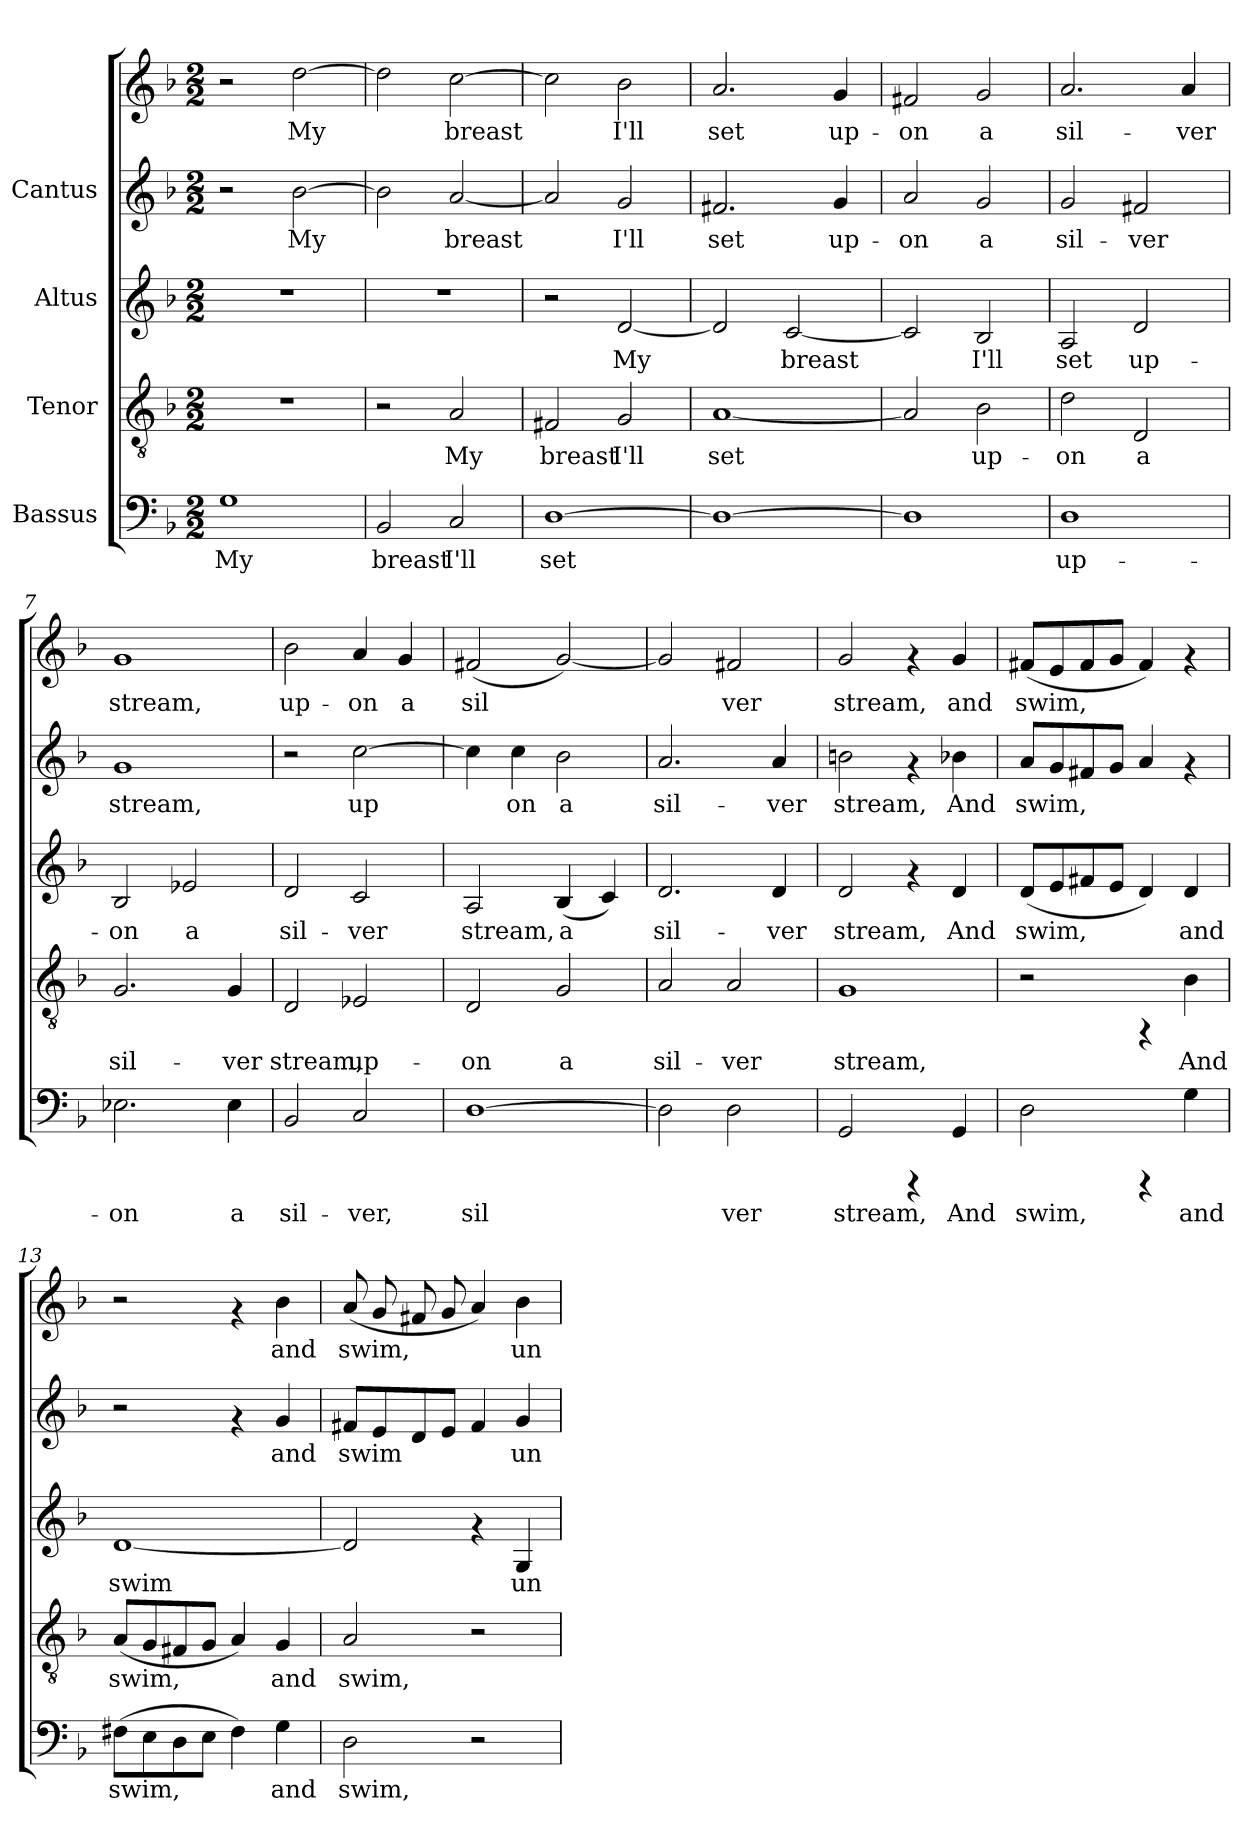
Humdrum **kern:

**kern	**text	**kern	**text	**kern	**text	**kern	**text	**kern	**text
*part4	*part4	*part3	*part3	*part2	*part2	*part1	*part1	*part1	*part1
*staff5	*staff5	*staff4	*staff4	*staff3	*staff3	*staff2	*staff2	*staff1	*staff1
*I"Bassus	*	*I"Tenor	*	*I"Altus	*	*I"Cantus	*	*	*
!!LO:PB:g=z
*stria5	*	*stria5	*	*stria5	*	*stria5	*	*stria5	*
*clefF4	*	*clefGv2	*	*clefG2	*	*clefG2	*	*clefG2	*
*k[b-]	*	*k[b-]	*	*k[b-]	*	*k[b-]	*	*k[b-]	*
*F:	*	*F:	*	*F:	*	*F:	*	*F:	*
*M2/2	*	*M2/2	*	*M2/2	*	*M2/2	*	*M2/2	*
*MM144	*	*MM144	*	*MM144	*	*MM144	*	*MM144	*
=1	=1	=1	=1	=1	=1	=1	=1	=1	=1
!	!LO:LY:b	!	!	!	!	!	!	!	!
1G	My	1r	.	1r	.	2r	.	2r	.
!	!	!	!	!	!	!	!LO:LY:b	!	!LO:LY:b
.	.	.	.	.	.	[>2b-\	My	[>2dd\	My
=2	=2	=2	=2	=2	=2	=2	=2	=2	=2
!	!LO:LY:b	!	!	!	!	!	!LO:LY:b	!	!LO:LY:b
2BB-/	breast	2r	.	1r	.	2b-\]	.	2dd\]	.
!	!LO:LY:b	!	!LO:LY:b	!	!	!	!LO:LY:b	!	!LO:LY:b
2C/	I'll	2A/	My	.	.	[<2a/	breast	[>2cc\	breast
=3	=3	=3	=3	=3	=3	=3	=3	=3	=3
!	!LO:LY:b	!	!LO:LY:b	!	!	!	!LO:LY:b	!	!LO:LY:b
[>1D	set	2F#X/	breast	2r	.	2a/]	.	2cc\]	.
!	!	!	!LO:LY:b	!	!LO:LY:b	!	!LO:LY:b	!	!LO:LY:b
.	.	2G/	I'll	[<2d/	My	2g/	I'll	2b-\	I'll
=4	=4	=4	=4	=4	=4	=4	=4	=4	=4
!	!	!	!LO:LY:b	!	!LO:LY:b	!	!LO:LY:b	!	!LO:LY:b
1D_>	.	[<1A	set	2d/]	.	2.f#X/	-set	2.a/	set
!	!	!	!	!	!LO:LY:b	!	!	!	!
.	.	.	.	[<2c/	breast	.	.	.	.
!	!	!	!	!	!	!	!LO:LY:b	!	!LO:LY:b
.	.	.	.	.	.	4g/	up-	4g/	up-
=5	=5	=5	=5	=5	=5	=5	=5	=5	=5
!	!	!	!LO:LY:b	!	!LO:LY:b	!	!LO:LY:b	!	!LO:LY:b
1D]	.	2A/]	.	2c/]	.	2a/	on	2f#X/	-on
!	!	!	!LO:LY:b	!	!LO:LY:b	!	!LO:LY:b	!	!LO:LY:b
.	.	2B-\	up-	2B-/	I'll	2g/	a	2g/	a
=6	=6	=6	=6	=6	=6	=6	=6	=6	=6
!	!LO:LY:b	!	!LO:LY:b	!	!LO:LY:b	!	!LO:LY:b	!	!LO:LY:b
1D	up-	2d\	-on	2A/	set	2g/	sil-	2.a/	sil-
!	!	!	!LO:LY:b	!	!LO:LY:b	!	!LO:LY:b	!	!
.	.	2D/	a	2d/	up-	2f#X/	-ver	.	.
!	!	!	!	!	!	!	!	!	!LO:LY:b
.	.	.	.	.	.	.	.	4a/	-ver
=7	=7	=7	=7	=7	=7	=7	=7	=7	=7
!	!LO:LY:b	!	!LO:LY:b	!	!LO:LY:b	!	!LO:LY:b	!	!LO:LY:b
2.E-X\	-on	2.G/	sil-	2B-/	-on	1g	stream,	1g	stream,
!	!	!	!	!	!LO:LY:b	!	!	!	!
.	.	.	.	2e-X/	a	.	.	.	.
!	!LO:LY:b	!	!LO:LY:b	!	!	!	!	!	!
4E-\	a	4G/	-ver	.	.	.	.	.	.
!!LO:LB:g=z
=8	=8	=8	=8	=8	=8	=8	=8	=8	=8
!	!LO:LY:b	!	!LO:LY:b	!	!LO:LY:b	!	!	!	!LO:LY:b
2BB-/	sil-	2D/	stream,	2d/	sil-	2r	.	2b-\	up-
!	!LO:LY:b	!	!LO:LY:b	!	!LO:LY:b	!	!LO:LY:b	!	!LO:LY:b
2C/	-ver,	2E-X/	up-	2c/	-ver	[>2cc\	up-	4a/	-on
!	!	!	!	!	!	!	!	!	!LO:LY:b
.	.	.	.	.	.	.	.	4g/	a
=9	=9	=9	=9	=9	=9	=9	=9	=9	=9
!	!LO:LY:b	!	!LO:LY:b	!	!LO:LY:b	!	!LO:LY:b	!	!LO:LY:b
[>1D	sil-	2D/	-on	2A/	stream,	4cc\]	-	(<2f#X/	-sil-
!	!	!	!	!	!	!	!LO:LY:b	!	!
.	.	.	.	.	.	4cc\	on	.	.
!	!	!	!LO:LY:b	!	!LO:LY:b	!	!LO:LY:b	!	!LO:LY:b
.	.	2G/	a	(<4B-/	a	2b-\	a	[<2g/)	--
!	!	!	!	!	!LO:LY:b	!	!	!	!
.	.	.	.	4c/)	.	.	.	.	.
=10	=10	=10	=10	=10	=10	=10	=10	=10	=10
!	!LO:LY:b	!	!LO:LY:b	!	!LO:LY:b	!	!LO:LY:b	!	!LO:LY:b
2D\]	-	2A/	sil-	2.d/	sil-	2.a/	sil-	2g/]	.
!	!LO:LY:b	!	!LO:LY:b	!	!	!	!	!	!LO:LY:b
2D\	ver	2A/	-ver	.	.	.	.	2f#X/	ver
!	!	!	!	!	!LO:LY:b	!	!LO:LY:b	!	!
.	.	.	.	4d/	-ver	4a/	-ver	.	.
=11	=11	=11	=11	=11	=11	=11	=11	=11	=11
!	!LO:LY:b	!	!LO:LY:b	!	!LO:LY:b	!	!LO:LY:b	!	!LO:LY:b
2GG/	stream,	1G	stream,	2d/	stream,	2bn\	stream,	2g/	stream,
4rCCC	.	.	.	4rf	.	4rf	.	4rf	.
!	!LO:LY:b	!	!	!	!LO:LY:b	!	!LO:LY:b	!	!LO:LY:b
4GG/	And	.	.	4d/	And	4b-X\	And	4g/	and
=12	=12	=12	=12	=12	=12	=12	=12	=12	=12
!	!LO:LY:b	!	!	!	!LO:LY:b	!	!LO:LY:b	!	!LO:LY:b
2D\	swim,	2r	.	(<8d/L	swim,	8a/L	swim,	(<8f#X/L	swim,
!	!	!	!	!	!LO:LY:b	!	!LO:LY:b	!	!LO:LY:b
.	.	.	.	8e/	.	8g/	.	8e/	.
!	!	!	!	!	!LO:LY:b	!	!LO:LY:b	!	!LO:LY:b
.	.	.	.	8f#X/	.	8f#X/	.	8f#/	.
!	!	!	!	!	!LO:LY:b	!	!LO:LY:b	!	!LO:LY:b
.	.	.	.	8e/J	.	8g/J	.	8g/J	.
!	!	!	!	!	!LO:LY:b	!	!LO:LY:b	!	!LO:LY:b
4rCCC	.	4rFF	.	4d/)	.	4a/	.	4f#/)	.
!	!LO:LY:b	!	!LO:LY:b	!	!LO:LY:b	!	!	!	!
4G\	and	4B-\	And	4d/	and	4rf	.	4rf	.
!!LO:PB:g=z
=13	=13	=13	=13	=13	=13	=13	=13	=13	=13
!	!LO:LY:b	!	!LO:LY:b	!	!LO:LY:b	!	!	!	!
(>8F#X\L	swim,	(<8A/L	swim,	[<1d	swim	2r	.	2r	.
!	!LO:LY:b	!	!LO:LY:b	!	!	!	!	!	!
8E\	.	8G/	.	.	.	.	.	.	.
!	!LO:LY:b	!	!LO:LY:b	!	!	!	!	!	!
8D\	.	8F#X/	.	.	.	.	.	.	.
!	!LO:LY:b	!	!LO:LY:b	!	!	!	!	!	!
8E\J	.	8G/J	.	.	.	.	.	.	.
!	!LO:LY:b	!	!LO:LY:b	!	!	!	!	!	!
4F#\)	.	4A/)	.	.	.	4rf	.	4rf	.
!	!LO:LY:b	!	!LO:LY:b	!	!	!	!LO:LY:b	!	!LO:LY:b
4G\	and	4G/	and	.	.	4g/	and	4b-\	and
=14	=14	=14	=14	=14	=14	=14	=14	=14	=14
!	!LO:LY:b	!	!LO:LY:b	!	!LO:LY:b	!	!LO:LY:b	!	!LO:LY:b
2D\	swim,	2A/	swim,	2d/]	.	8f#X/L	-swim	(<8a/	swim,
!	!	!	!	!	!	!	!LO:LY:b	!	!LO:LY:b
.	.	.	.	.	.	8e/	.	8g/	.
!	!	!	!	!	!	!	!LO:LY:b	!	!LO:LY:b
.	.	.	.	.	.	8d/	.	8f#X/	.
!	!	!	!	!	!	!	!LO:LY:b	!	!LO:LY:b
.	.	.	.	.	.	8e/J	.	8g/	.
!	!	!	!	!	!	!	!LO:LY:b	!	!LO:LY:b
2r	.	2r	.	4rf	.	4f#/	.	4a/)	.
!	!	!	!	!	!LO:LY:b	!	!LO:LY:b	!	!LO:LY:b
.	.	.	.	4G/	un-	4g/	un-	4b-\	un-
=	=	=	=	=	=	=	=	=	=
*-	*-	*-	*-	*-	*-	*-	*-	*-	*-
